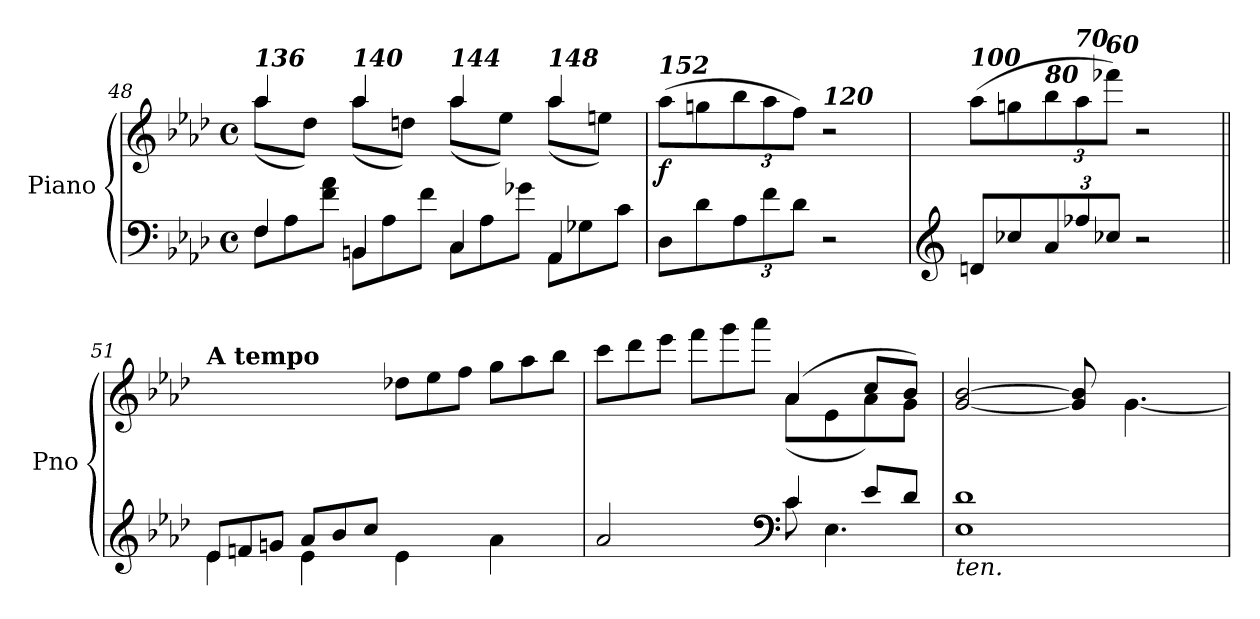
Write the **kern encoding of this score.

**kern	**kern	**dynam
*part1	*part1	*part1
*staff2	*staff1	*staff1/2
*I"Piano	*	*
*I'Pno	*	*
!!LO:LB:g=z
*clefF4	*clefG2	*
*k[b-e-a-d-]	*k[b-e-a-d-]	*
*M4/4	*M4/4	*
*met(c)	*met(c)	*
=48	=48	=48
*^	*	*
*	*Xtuplet	*	*
*	*	*^	*
!	!	!LO:TX:a:Bi:t=136	!	!
4F/	12F\L	4aa-/	(>8aa-\L	.
.	12A-\	.	.	.
.	.	.	8dd-\J)	.
.	12f\ 12a-\J	.	.	.
!	!	!LO:TX:a:Bi:t=140	!	!
4BBn/	12BB\L	4aa-/	(>8aa-\L	.
.	12A-\	.	.	.
.	.	.	8ddn\J)	.
.	12f\J	.	.	.
!	!	!LO:TX:a:Bi:t=144	!	!
4C/	12C\L	4aa-/	(>8aa-\L	.
.	12A-\	.	.	.
.	.	.	8ee-\J)	.
.	12g-X\J	.	.	.
!	!	!LO:TX:a:Bi:t=148	!	!
4AA-/	12AA-\L	4aa-/	(>8aa-\L	.
.	12G-X\	.	.	.
.	.	.	8een\J)	.
.	12c\J	.	.	.
*	*	*v	*v	*
=49	=49	=49	=49
!	!	!LO:TX:a:Bi:t=152	!
!	!	!	!LO:DY:b
*v	*v	*	*
8D-\L	(8aa-\L	f
8d-\	8ggn\	.
*tuplet	*	*
*Xbrackettup	*Xbrackettup	*
12A-\	12bb-\	.
12f\	12aa-\	.
12d-\J	12ff\J)	.
!	!LO:TX:a:Bi:t=120	!
2r	2r	.
=50	=50	=50
*clefG2	*	*
!	!LO:TX:a:Bi:t=100	!
!	!	!LO:DY:b
8dn/L	(8aa-\L	other-dynamics
8cc-X/	8ggn\	.
!	!LO:TX:a:Bi:t=80	!
12a-/	12bb-\	.
!	!LO:TX:a:Bi:t=70	!
12ff-X/	12aa-\	.
!	!LO:TX:a:Bi:t=60	!
12cc-X/J	12fff-X\J)	.
2r	2r	.
=51||	=51||	=51||
*Xtuplet	*	*
*^	*	*
!	!	!LO:TX:a:B:t=A tempo	!
!	!	!	!LO:DY:b
12e-/L	4e-\	2ryy	other-dynamics
12fn/	.	.	.
12gn/J	.	.	.
12a-/L	4e-\	.	.
12b-/	.	.	.
12cc/J	.	.	.
*	*	*Xtuplet	*
2ryy	4e-\	12dd-X\L	.
.	.	12ee-\	.
.	.	12ff\J	.
.	4a-\	12gg\L	.
.	.	12aa-\	.
.	.	12bb-\J	.
!!LO:LB:g=z
=52	=52	=52	=52
*	*	*^	*
2a-/	2ryy	12ccc\L	2ryy	.
.	.	12ddd-\	.	.
.	.	12eee-\J	.	.
.	.	12fff\L	.	.
.	.	12ggg\	.	.
.	.	12aaa-\J	.	.
*clefF4	*	*	*	*
4c/	8c\	(4a-/	(>8a-\L	.
.	4.E-\	.	8e-\	.
8e-/L	.	8cc/L	8a-\)	.
8d-/J	.	8b-/J)	8g\J	.
*v	*v	*	*	*
=53	=53	=53	=53
!LO:TX:b:i:t=ten.	!	!	!
!	!	!	!LO:DY:b
1E- 1d-	[2g/ [2b-/	8ryy	other-dynamics
*	*v	*v	*
.	8g/] 8b-/]	.
*	*^	*
.	8g/Lyy	[4.g\	.
.	8ff/	.	.
.	8ee-/J	.	.
*	*v	*v	*
=	=	=
*-	*-	*-
